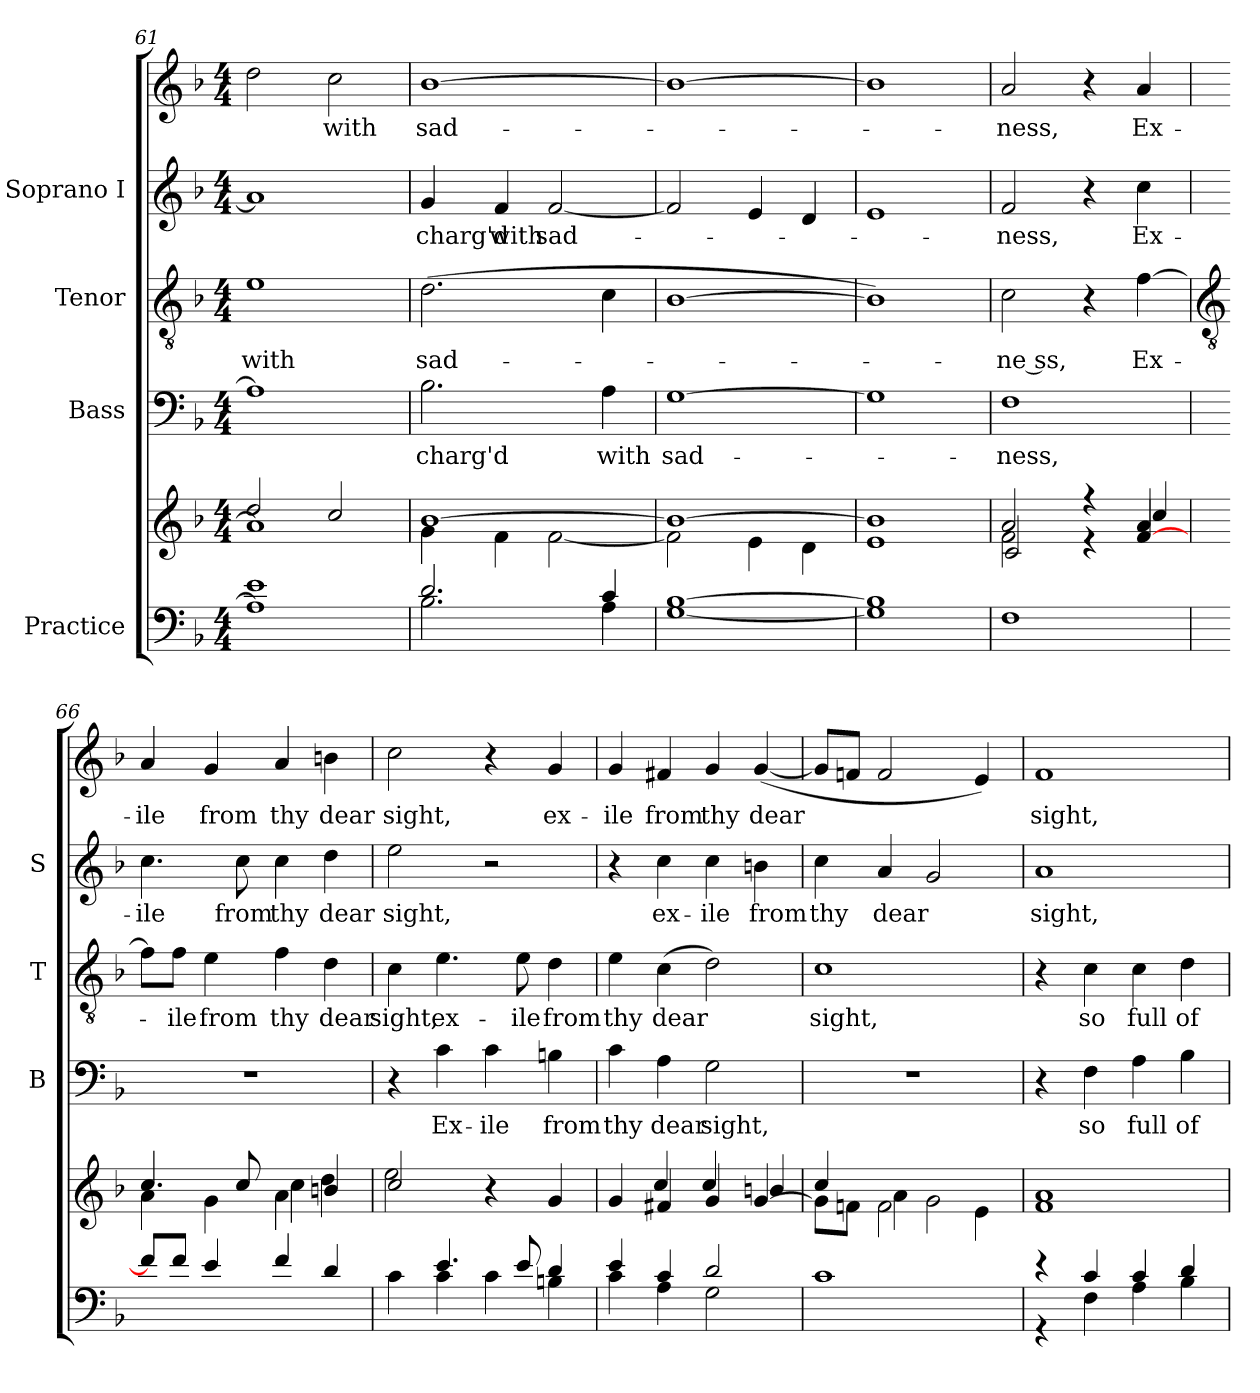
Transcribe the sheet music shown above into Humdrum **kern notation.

**kern	**kern	**kern	**text	**kern	**text	**kern	**text	**kern	**text
*part4	*part4	*part3	*part3	*part2	*part2	*part1	*part1	*part1	*part1
*staff6	*staff5	*staff4	*staff4	*staff3	*staff3	*staff2	*staff2	*staff1	*staff1
*I"Practice	*	*I"Bass	*	*I"Tenor	*	*I"Soprano I	*	*	*
*	*	*I'B	*	*I'T	*	*I'S	*	*	*
!!LO:LB:g=z
*clefF4	*clefG2	*clefF4	*	*clefGv2	*	*clefG2	*	*clefG2	*
*k[b-]	*k[b-]	*k[b-]	*	*k[b-]	*	*k[b-]	*	*k[b-]	*
*F:	*F:	*F:	*	*F:	*	*F:	*	*F:	*
*M4/4	*M4/4	*M4/4	*	*M4/4	*	*M4/4	*	*M4/4	*
=61	=61	=61	=61	=61	=61	=61	=61	=61	=61
*^	*^	*	*	*	*	*	*	*	*
!	!	!	!	!	!	!	!LO:LY:b	!	!	!	!
1e	1A]	2dd/	1a]	1A]	.	1e	with	1a]	.	2dd	.
!	!	!	!	!	!	!	!	!	!	!	!LO:LY:b
.	.	2cc/	.	.	.	.	.	.	.	2cc	with
=62	=62	=62	=62	=62	=62	=62	=62	=62	=62	=62	=62
!	!	!	!	!	!LO:LY:b	!	!LO:LY:b	!	!LO:LY:b	!	!LO:LY:b
2.d	2.B-	[1b-	4g\	2.B-	charg'd	(>2.d	sad-	4g	charg'd	[1b-	sad-
!	!	!	!	!	!	!	!	!	!LO:LY:b	!	!
.	.	.	4f\	.	.	.	.	4f	with	.	.
!	!	!	!	!	!	!	!	!	!LO:LY:b	!	!
.	.	.	[2f\	.	.	.	.	[2f	sad-	.	.
!	!	!	!	!	!LO:LY:b	!	!	!	!	!	!
4c	4A	.	.	4A	with	4c	.	.	.	.	.
=63	=63	=63	=63	=63	=63	=63	=63	=63	=63	=63	=63
!	!	!	!	!	!LO:LY:b	!	!	!	!	!	!
[1B-	[1G	1b-_	2f\]	[1G	sad-	[1B-	.	2f]	.	1b-_	.
.	.	.	4e\	.	.	.	.	4e	.	.	.
.	.	.	4d\	.	.	.	.	4d	.	.	.
=64	=64	=64	=64	=64	=64	=64	=64	=64	=64	=64	=64
1B-]	1G]	1b-]	1e	1G]	.	1B-])	.	1e	.	1b-]	.
=65	=65	=65	=65	=65	=65	=65	=65	=65	=65	=65	=65
*	*	*	*^	*	*	*	*	*	*	*	*
!	!	!	!	!	!	!LO:LY:b	!	!LO:LY:b	!	!LO:LY:b	!	!LO:LY:b
2ryy	1F	2a	2f	2c	1F	ness,	2c	ne ss,	2f	-ness,	2a	ness,
4ryy	.	4r	4r	4ryy	.	.	4r	.	4r	.	4r	.
!	!	!	!	!	!	!	!	!LO:LY:b	!	!LO:LY:b	!	!LO:LY:b
4ryy	.	4a/	4cc/	[4f	.	.	[4f	Ex-	4cc	Ex-	4a	Ex-
*	*	*v	*v	*v	*	*	*	*	*	*	*	*
!!LO:LB:g=z
=66	=66	=66	=66	=66	=66	=66	=66	=66	=66	=66
*	*	*	*	*	*clefGv2	*	*	*	*	*
*	*	*^	*	*	*	*	*	*	*	*
*	*	*	*^	*	*	*	*	*	*	*	*
!	!	!	!	!	!	!	!	!	!	!LO:LY:b	!	!LO:LY:b
*	*	*	*v	*v	*	*	*	*	*	*	*	*
8fL]	1ryy	4a\	4.cc/	1r	.	8f\L]	.	4.cc	ile	4a	-ile
!	!	!	!	!	!	!	!LO:LY:b	!	!	!	!
8fJ	.	.	.	.	.	8f\J	ile	.	.	.	.
!	!	!	!	!	!	!	!LO:LY:b	!	!	!	!LO:LY:b
4e	.	4g\	.	.	.	4e	from	.	.	4g	from
!	!	!	!	!	!	!	!	!	!LO:LY:b	!	!
.	.	.	8cc/	.	.	.	.	8cc	from	.	.
!	!	!	!	!	!	!	!LO:LY:b	!	!LO:LY:b	!	!LO:LY:b
4f	.	4a\	4cc	.	.	4f	thy	4cc	thy	4a	thy
!	!	!	!	!	!	!	!LO:LY:b	!	!LO:LY:b	!	!LO:LY:b
4d	.	4bn	4dd	.	.	4d	dear	4dd	dear	4bn	dear
=67	=67	=67	=67	=67	=67	=67	=67	=67	=67	=67	=67
!	!	!	!	!	!	!	!LO:LY:b	!	!LO:LY:b	!	!LO:LY:b
4c	4ryy	2cc	2ee	4r	.	4c	sight,	2ee	-sight,	2cc	sight,
!	!	!	!	!	!LO:LY:b	!	!LO:LY:b	!	!	!	!
4.e/	4c	.	.	4c	Ex-	4.e	ex-	.	.	.	.
!	!	!	!	!	!LO:LY:b	!	!	!	!	!	!
.	4c	4r	2ryy	4c	-ile	.	.	2r	.	4r	.
!	!	!	!	!	!	!	!LO:LY:b	!	!	!	!
8e/	.	.	.	.	.	8e	-ile	.	.	.	.
!	!	!	!	!	!LO:LY:b	!	!LO:LY:b	!	!	!	!LO:LY:b
4d	4Bn	4g	.	4Bn	from	4d	from	.	.	4g	ex-
=68	=68	=68	=68	=68	=68	=68	=68	=68	=68	=68	=68
!	!	!	!	!	!LO:LY:b	!	!LO:LY:b	!	!	!	!LO:LY:b
4e	4c	4g	4ryy	4c	thy	4e	thy	4r	.	4g	ile
!	!	!	!	!	!LO:LY:b	!	!LO:LY:b	!	!LO:LY:b	!	!LO:LY:b
4c	4A	4f#X	4cc/	4A	dear	(>4c	dear	4cc	ex-	4f#X	from
!	!	!	!	!	!LO:LY:b	!	!	!	!LO:LY:b	!	!LO:LY:b
2d	2G	4g	4cc/	2G	sight,	2d)	.	4cc	-ile	4g	thy
!	!	!	!	!	!	!	!	!	!LO:LY:b	!	!LO:LY:b
.	.	[4g	4bn/	.	.	.	.	4bn	from	(<[4g	dear
=69	=69	=69	=69	=69	=69	=69	=69	=69	=69	=69	=69
!	!	!	!	!	!	!	!LO:LY:b	!	!LO:LY:b	!	!
1c	1ryy	8g\L]	4cc/	1r	.	1c	sight,	4cc	thy	8gL]	.
.	.	8fn\J	.	.	.	.	.	.	.	8fnJ	.
!	!	!	!	!	!	!	!	!	!LO:LY:b	!	!
.	.	2f\	4a	.	.	.	.	4a	dear	2f	.
.	.	.	2g	.	.	.	.	2g	.	.	.
.	.	4e\	.	.	.	.	.	.	.	4e)	.
=70	=70	=70	=70	=70	=70	=70	=70	=70	=70	=70	=70
!	!	!	!	!	!	!	!	!	!LO:LY:b	!	!LO:LY:b
4r	4r	1f	1a	4r	.	4r	.	1a	sight,	1f	sight,
!	!	!	!	!	!LO:LY:b	!	!LO:LY:b	!	!	!	!
4c	4F	.	.	4F	so	4c	so	.	.	.	.
!	!	!	!	!	!LO:LY:b	!	!LO:LY:b	!	!	!	!
4c	4A	.	.	4A	full	4c	full	.	.	.	.
!	!	!	!	!	!LO:LY:b	!	!LO:LY:b	!	!	!	!
4d	4B-	.	.	4B-	of	4d	of	.	.	.	.
*v	*v	*	*	*	*	*	*	*	*	*	*
*	*v	*v	*	*	*	*	*	*	*	*
=	=	=	=	=	=	=	=	=	=
*-	*-	*-	*-	*-	*-	*-	*-	*-	*-
